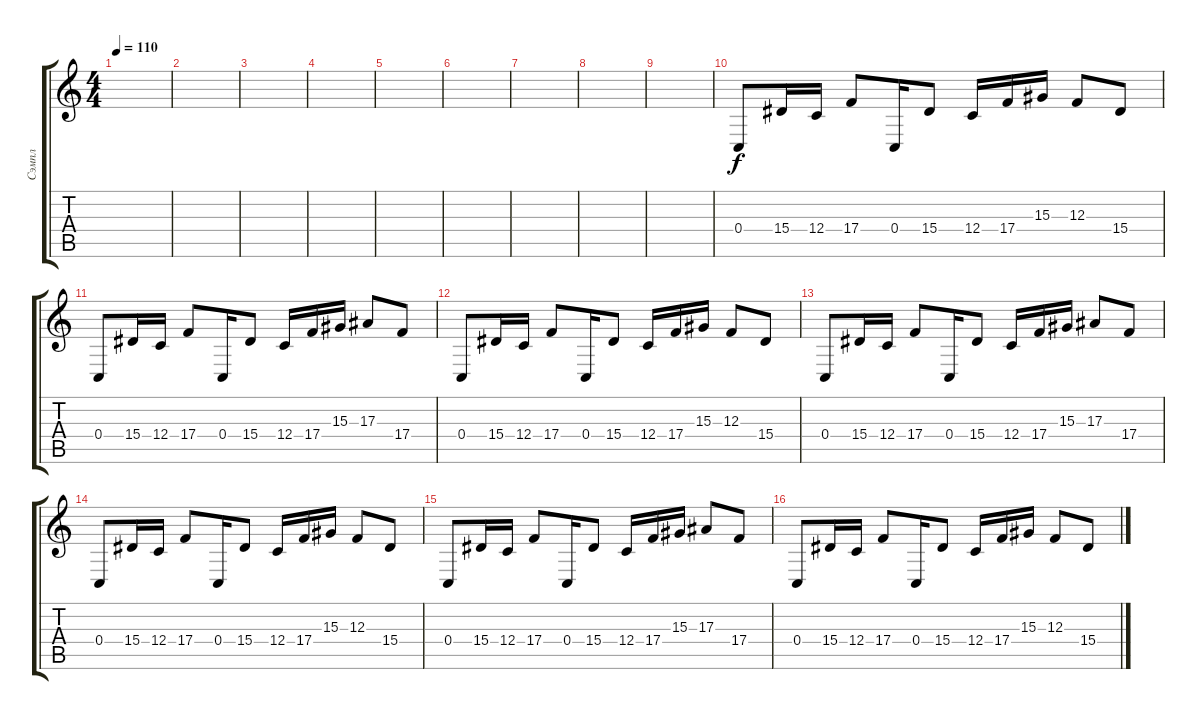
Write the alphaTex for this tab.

\track ("Сэмпл" "Сэмпл") {instrument lead1square}
\staff {score tabs}
\tuning (D4 A3 F3 C3 G2 C2) {hide}
\ts (4 4)
\tempo 110
\clef g2
\ks c
|
|
|
|
|
|
|
|
|
0.4.8 15.4.16 12.4.16 17.4.8 0.4.16 15.4.8 12.4.16 17.4.16 15.3.16 12.3.8 15.4.8 |
0.4.8 15.4.16 12.4.16 17.4.8 0.4.16 15.4.8 12.4.16 17.4.16 15.3.16 17.3.8 17.4.8 |
0.4.8 15.4.16 12.4.16 17.4.8 0.4.16 15.4.8 12.4.16 17.4.16 15.3.16 12.3.8 15.4.8 |
0.4.8 15.4.16 12.4.16 17.4.8 0.4.16 15.4.8 12.4.16 17.4.16 15.3.16 17.3.8 17.4.8 |
0.4.8 15.4.16 12.4.16 17.4.8 0.4.16 15.4.8 12.4.16 17.4.16 15.3.16 12.3.8 15.4.8 |
0.4.8 15.4.16 12.4.16 17.4.8 0.4.16 15.4.8 12.4.16 17.4.16 15.3.16 17.3.8 17.4.8 |
0.4.8 15.4.16 12.4.16 17.4.8 0.4.16 15.4.8 12.4.16 17.4.16 15.3.16 12.3.8 15.4.8
